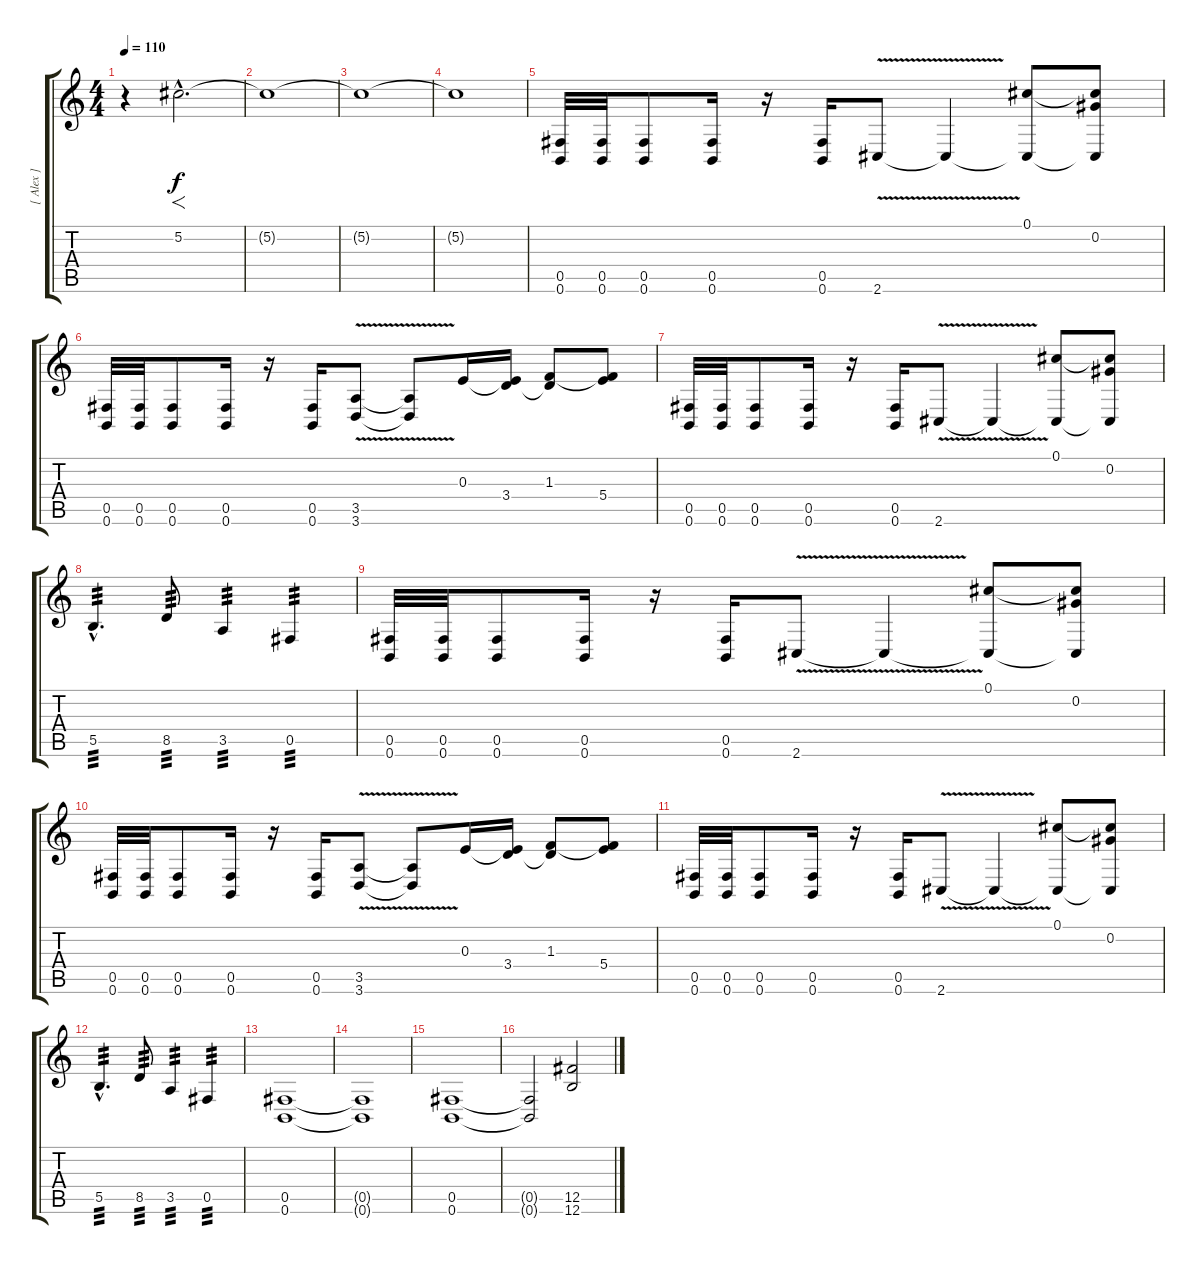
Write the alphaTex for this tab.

\track ("[ Alex ]" "[ Alex ]") {instrument distortionguitar}
\staff {score tabs}
\tuning (Db4 Ab3 E3 B2 Gb2 B1) {hide}
\ts (4 4)
\tempo 110
\clef g2
\ks c
r.4{dy f instrument distortionguitar} 5.2{hac}.2{f d} |
5.2{t}.1 |
5.2{t}.1 |
5.2{t}.1 |
(0.5 0.6).32 (0.5 0.6).32 (0.5 0.6).8 (0.5 0.6).16 r.16 (0.5 0.6).16 2.6{v}.8 2.6{t}.4 (0.1 2.6{t}).8 (0.1{t} 0.2 2.6{t}).8 |
(0.5 0.6).32 (0.5 0.6).32 (0.5 0.6).8 (0.5 0.6).16 r.16 (0.5 0.6).16 (3.5{v} 3.6{v}).8 (3.5{t} 3.6{t}).8 0.3.16 (0.3{t} 3.4).16 (1.3 3.4{t}).8 (1.3{t} 5.4).8 |
(0.5 0.6).32 (0.5 0.6).32 (0.5 0.6).8 (0.5 0.6).16 r.16 (0.5 0.6).16 2.6{v}.8 2.6{t}.4 (0.1 2.6{t}).8 (0.1{t} 0.2 2.6{t}).8 |
5.5{hac}.4{d tp 3} 8.5.8{tp 3} 3.5.4{tp 3} 0.5.4{tp 3} |
(0.5 0.6).32 (0.5 0.6).32 (0.5 0.6).8 (0.5 0.6).16 r.16 (0.5 0.6).16 2.6{v}.8 2.6{t}.4 (0.1 2.6{t}).8 (0.1{t} 0.2 2.6{t}).8 |
(0.5 0.6).32 (0.5 0.6).32 (0.5 0.6).8 (0.5 0.6).16 r.16 (0.5 0.6).16 (3.5{v} 3.6{v}).8 (3.5{t} 3.6{t}).8 0.3.16 (0.3{t} 3.4).16 (1.3 3.4{t}).8 (1.3{t} 5.4).8 |
(0.5 0.6).32 (0.5 0.6).32 (0.5 0.6).8 (0.5 0.6).16 r.16 (0.5 0.6).16 2.6{v}.8 2.6{t}.4 (0.1 2.6{t}).8 (0.1{t} 0.2 2.6{t}).8 |
5.5{hac}.4{d tp 3} 8.5.8{tp 3} 3.5.4{tp 3} 0.5.4{tp 3} |
(0.5 0.6).1 |
(0.5{t} 0.6{t}).1 |
(0.5 0.6).1 |
(0.5{t} 0.6{t}).2 (12.5 12.6{sl}).2
